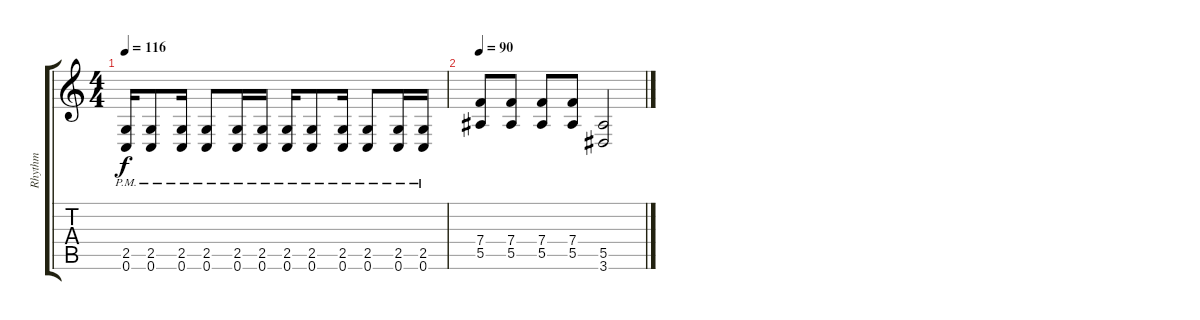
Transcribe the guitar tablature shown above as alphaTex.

\track ("Rhythm" "Rhythm") {instrument distortionguitar}
\staff {score tabs}
\tuning (C4 G3 Eb3 Bb2 F2 C2) {hide}
\ts (4 4)
\tempo 116
\clef g2
\ks c
(2.5{pm} 0.6{pm}).16{dy f} (2.5{pm} 0.6{pm}).8 (2.5{pm} 0.6{pm}).16 (2.5{pm} 0.6{pm}).8 (2.5{pm} 0.6{pm}).16 (2.5{pm} 0.6{pm}).16 (2.5{pm} 0.6{pm}).16 (2.5{pm} 0.6{pm}).8 (2.5{pm} 0.6{pm}).16 (2.5{pm} 0.6{pm}).8 (2.5{pm} 0.6{pm}).16 (2.5{pm} 0.6{pm}).16 |
\tempo 90
(7.4 5.5).8 (7.4 5.5).8 (7.4 5.5).8 (7.4 5.5).8 (5.5 3.6).2
